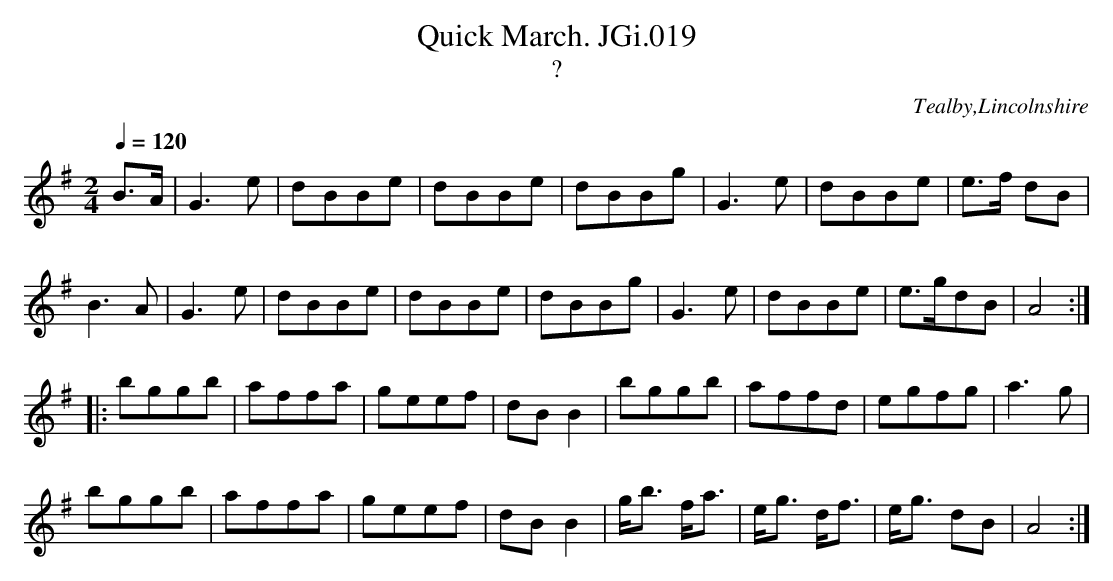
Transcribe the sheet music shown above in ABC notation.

X:1
T:Quick March. JGi.019
T:?
L:1/8
M:2/4
O:Tealby,Lincolnshire
Q:1/4=120
K:G
B>A|G3e|dBBe|dBBe|dBBg|G3e|dBBe|e>f dB|
B3A|G3e|dBBe|dBBe|dBBg|G3e|dBBe|e>gdB|A4:|
|:bggb|affa|geef|dBB2|bggb|affd|egfg|a3g|
bggb|affa|geef|dBB2|g<b f<a|e<g d<f|e<g dB|A4:|
